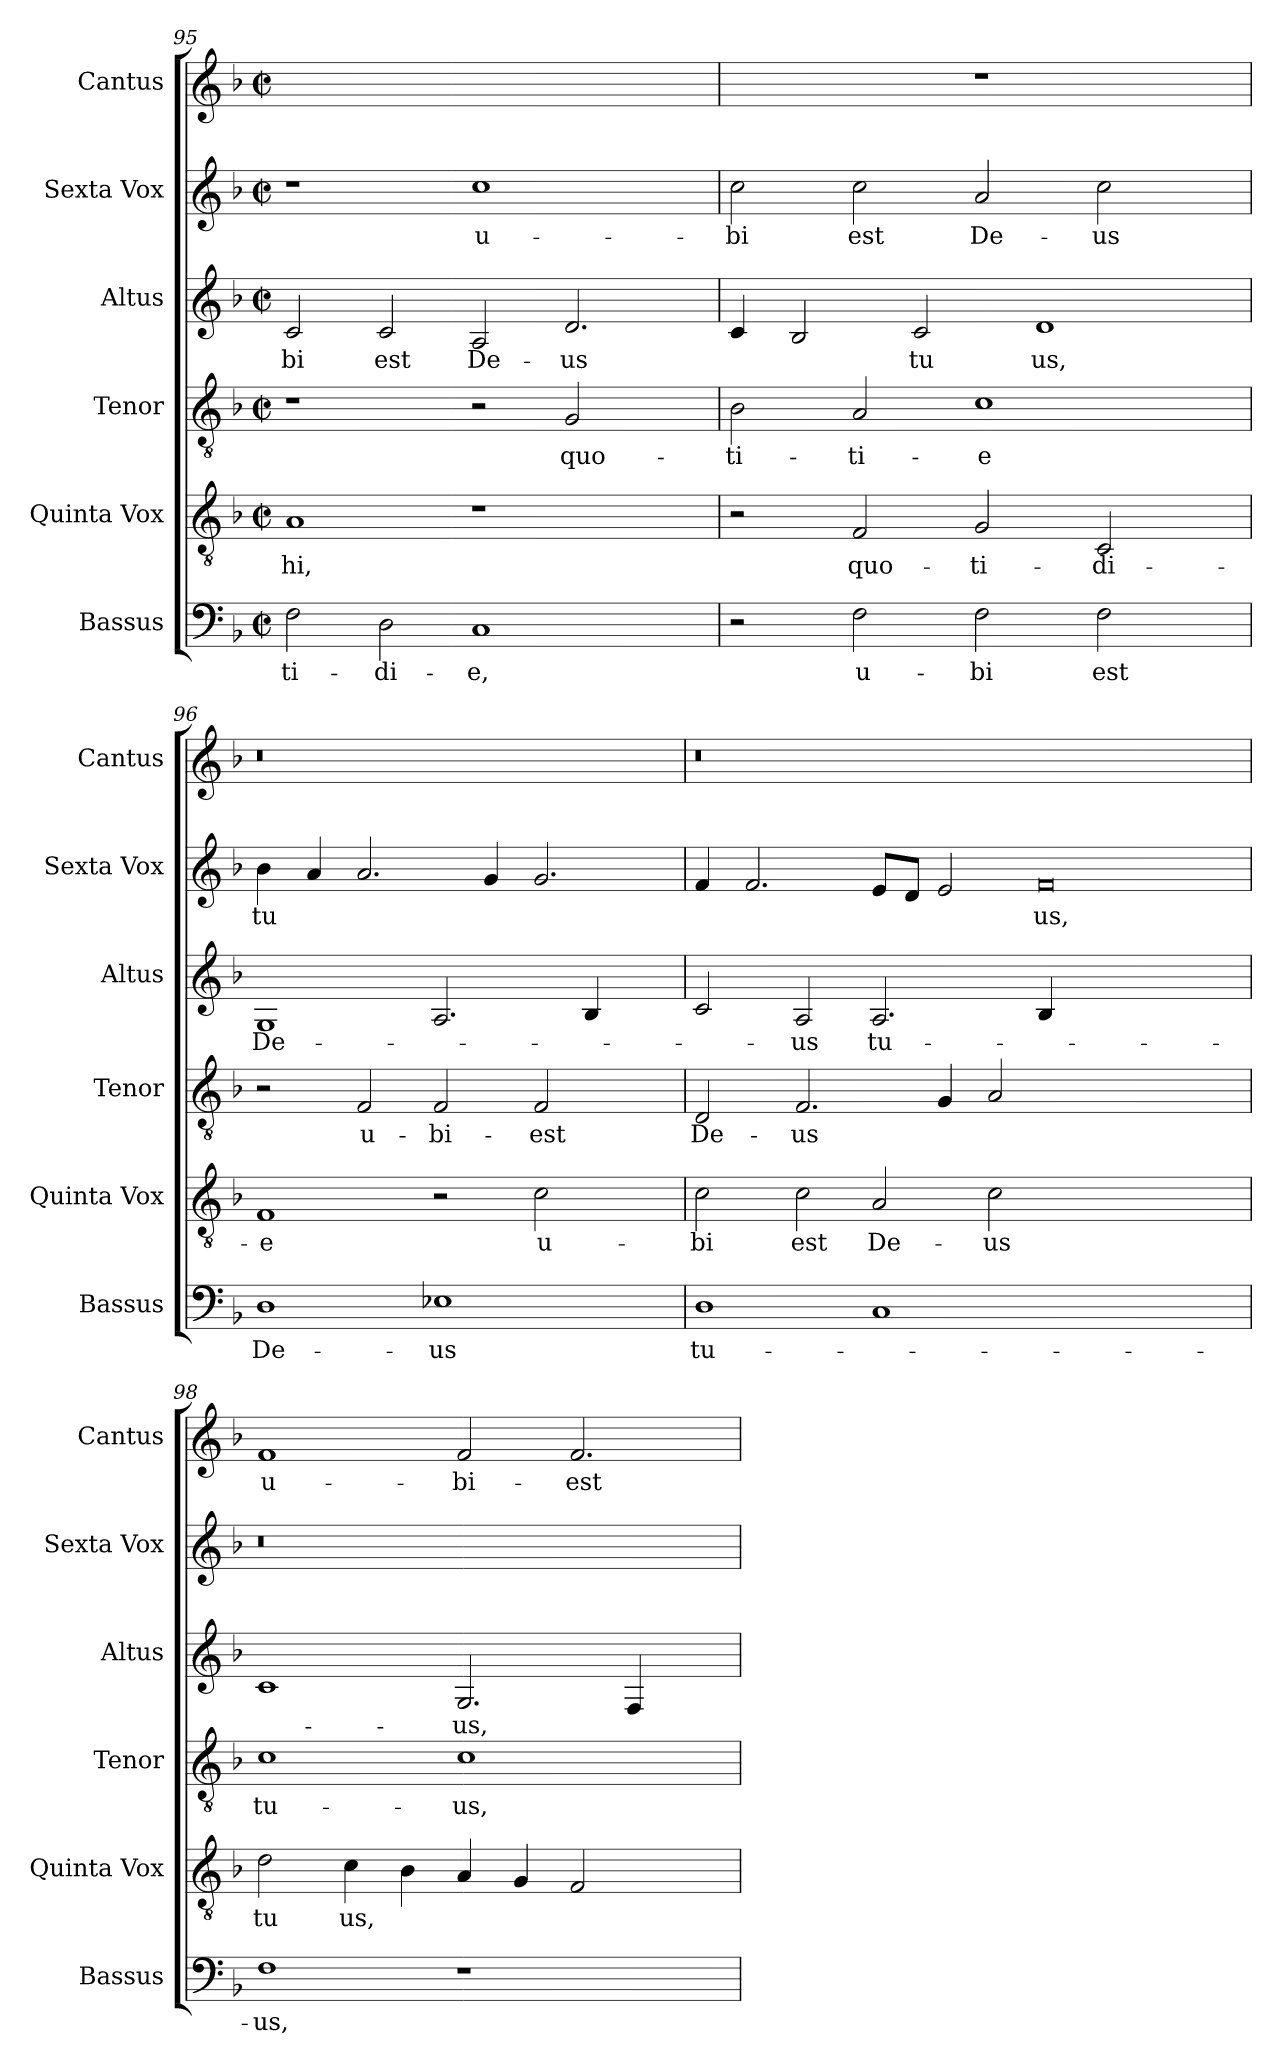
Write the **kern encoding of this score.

**kern	**text	**kern	**text	**kern	**text	**kern	**text	**kern	**text	**kern	**text
*part6	*part6	*part5	*part5	*part4	*part4	*part3	*part3	*part2	*part2	*part1	*part1
*staff6	*staff6	*staff5	*staff5	*staff4	*staff4	*staff3	*staff3	*staff2	*staff2	*staff1	*staff1
*I"Bassus	*	*I"Quinta Vox	*	*I"Tenor	*	*I"Altus	*	*I"Sexta Vox	*	*I"Cantus	*
*I'Bassus	*	*I'Quinta Vox	*	*I'Tenor	*	*I'Altus	*	*I'Sexta Vox	*	*I'Cantus	*
!!LO:LB:g=z
*clefF4	*	*clefGv2	*	*clefGv2	*	*clefG2	*	*clefG2	*	*clefG2	*
*k[b-]	*	*k[b-]	*	*k[b-]	*	*k[b-]	*	*k[b-]	*	*k[b-]	*
*F:	*	*F:	*	*F:	*	*F:	*	*F:	*	*F:	*
*M4/2	*	*M4/2	*	*M4/2	*	*M4/2	*	*M4/2	*	*M4/2	*
*met(c|)	*	*met(c|)	*	*met(c|)	*	*met(c|)	*	*met(c|)	*	*met(c|)	*
=95A	=95A	=95A	=95A	=95A	=95A	=95A	=95A	=95A	=95A	=95A	=95A
!	!LO:LY:b	!	!LO:LY:b	!	!	!	!LO:LY:b	!	!	!	!LO:LY:b
2F	-ti-	1A	-hi,	1r	.	2c	-bi	1r	.	[0fyy	-e,
!	!LO:LY:b	!	!	!	!	!	!LO:LY:b	!	!	!	!
2D	-di-	.	.	.	.	2c	est	.	.	.	.
!	!LO:LY:b	!	!	!	!	!	!LO:LY:b	!	!LO:LY:b	!	!
1C	-e,	1r	.	2r	.	2A	De-	1cc	u-	.	.
!	!	!	!	!	!LO:LY:b	!	!LO:LY:b	!	!	!	!
.	.	.	.	2G	quo-	2.d	-us	.	.	.	.
4ryy	.	4ryy	.	4ryy	.	.	.	4ryy	.	4ryy	.
=96A	=96A	=96A	=96A	=96A	=96A	=96A	=96A	=96A	=96A	=96A	=96A
!	!	!	!	!	!LO:LY:b	!	!	!	!LO:LY:b	!	!
2r	.	2r	.	2B-	-ti-	4c	.	2cc	-bi	2fyy_	.
.	.	.	.	.	.	2B-	.	.	.	.	.
!	!LO:LY:b	!	!LO:LY:b	!	!LO:LY:b	!	!	!	!LO:LY:b	!	!
2F	u-	2F	quo-	2A	-ti-	.	.	2cc	est	2fyy]	.
!	!	!	!	!	!	!	!LO:LY:b	!	!	!	!
.	.	.	.	.	.	2c	tu	.	.	.	.
!	!LO:LY:b	!	!LO:LY:b	!	!LO:LY:b	!	!	!	!LO:LY:b	!	!
2F	-bi	2G	-ti-	1c	-e	.	.	2a	De-	1r	.
!	!	!	!	!	!	!	!LO:LY:b	!	!	!	!
.	.	.	.	.	.	1d	us,	.	.	.	.
!	!LO:LY:b	!	!LO:LY:b	!	!	!	!	!	!LO:LY:b	!	!
2F	est	2C	-di-	.	.	.	.	2cc	-us	.	.
4ryy	.	4ryy	.	4ryy	.	.	.	4ryy	.	4ryy	.
=96B	=96B	=96B	=96B	=96B	=96B	=96B	=96B	=96B	=96B	=96B	=96B
!	!LO:LY:b	!	!LO:LY:b	!	!	!	!LO:LY:b	!	!LO:LY:b	!	!
1D	De-	1F	-e	2r	.	1G	De-	4b-	tu	0r	.
.	.	.	.	.	.	.	.	4a	.	.	.
!	!	!	!	!	!LO:LY:b	!	!	!	!	!	!
.	.	.	.	2F	u-	.	.	2.a	.	.	.
!	!LO:LY:b	!	!	!	!LO:LY:b	!	!	!	!	!	!
1E-X	-us	2r	.	2F	-bi-	2.A	.	.	.	.	.
.	.	.	.	.	.	.	.	4g	.	.	.
!	!	!	!LO:LY:b	!	!LO:LY:b	!	!	!	!	!	!
.	.	2c	u-	2F	-est	.	.	2.g	.	.	.
.	.	.	.	.	.	4B-	.	.	.	.	.
4ryy	.	4ryy	.	4ryy	.	4ryy	.	.	.	4ryy	.
=97A	=97A	=97A	=97A	=97A	=97A	=97A	=97A	=97A	=97A	=97A	=97A
!	!LO:LY:b	!	!LO:LY:b	!	!LO:LY:b	!	!	!	!	!	!
1D	tu-	2c	-bi	2D	De-	2c	.	4f	.	0r	.
.	.	.	.	.	.	.	.	2.f	.	.	.
!	!	!	!LO:LY:b	!	!LO:LY:b	!	!LO:LY:b	!	!	!	!
.	.	2c	est	2.F	-us	2A	-us	.	.	.	.
!	!	!	!LO:LY:b	!	!	!	!LO:LY:b	!	!	!	!
1C	.	2A	De-	.	.	2.A	tu-	8eL	.	.	.
.	.	.	.	.	.	.	.	8dJ	.	.	.
.	.	.	.	4G	.	.	.	2e	.	.	.
!	!	!	!LO:LY:b	!	!	!	!	!	!	!	!
.	.	2c	-us	2A	.	.	.	.	.	.	.
!	!	!	!	!	!	!	!	!	!LO:LY:b	!	!
.	.	.	.	.	.	4B-	.	0f	us,	.	.
1..ryy	.	1..ryy	.	1..ryy	.	1..ryy	.	.	.	1..ryy	.
=98A	=98A	=98A	=98A	=98A	=98A	=98A	=98A	=98A	=98A	=98A	=98A
!	!LO:LY:b	!	!LO:LY:b	!	!LO:LY:b	!	!	!	!	!	!LO:LY:b
1F	-us,	2d	tu	1c	tu-	1c	.	0r	.	1f	u-
!	!	!	!LO:LY:b	!	!	!	!	!	!	!	!
.	.	4c	us,	.	.	.	.	.	.	.	.
.	.	4B-	.	.	.	.	.	.	.	.	.
!	!	!	!	!	!LO:LY:b	!	!LO:LY:b	!	!	!	!LO:LY:b
1r	.	4A	.	1c	-us,	2.G	-us,	.	.	2f	-bi-
.	.	4G	.	.	.	.	.	.	.	.	.
!	!	!	!	!	!	!	!	!	!	!	!LO:LY:b
.	.	2F	.	.	.	.	.	.	.	2.f	-est
.	.	.	.	.	.	4F	.	.	.	.	.
4ryy	.	4ryy	.	4ryy	.	4ryy	.	4ryy	.	.	.
=	=	=	=	=	=	=	=	=	=	=	=
*-	*-	*-	*-	*-	*-	*-	*-	*-	*-	*-	*-
